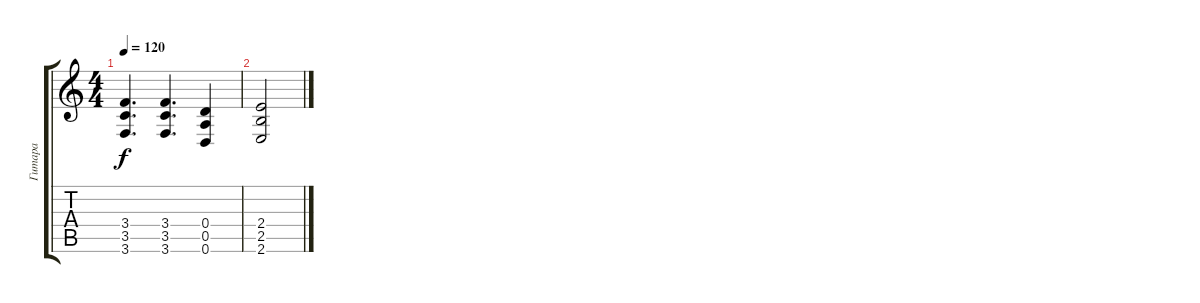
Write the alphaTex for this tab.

\track ("Гитара" "Гитара") {instrument distortionguitar}
\staff {score tabs}
\tuning (E4 B3 G3 D3 A2 D2) {hide}
\ts (4 4)
\tempo 120
\clef g2
\ks c
(3.4 3.5 3.6).4{d dy f} (3.4 3.5 3.6).4{d} (0.4 0.5 0.6).4 |
(2.4 2.5 2.6).2
